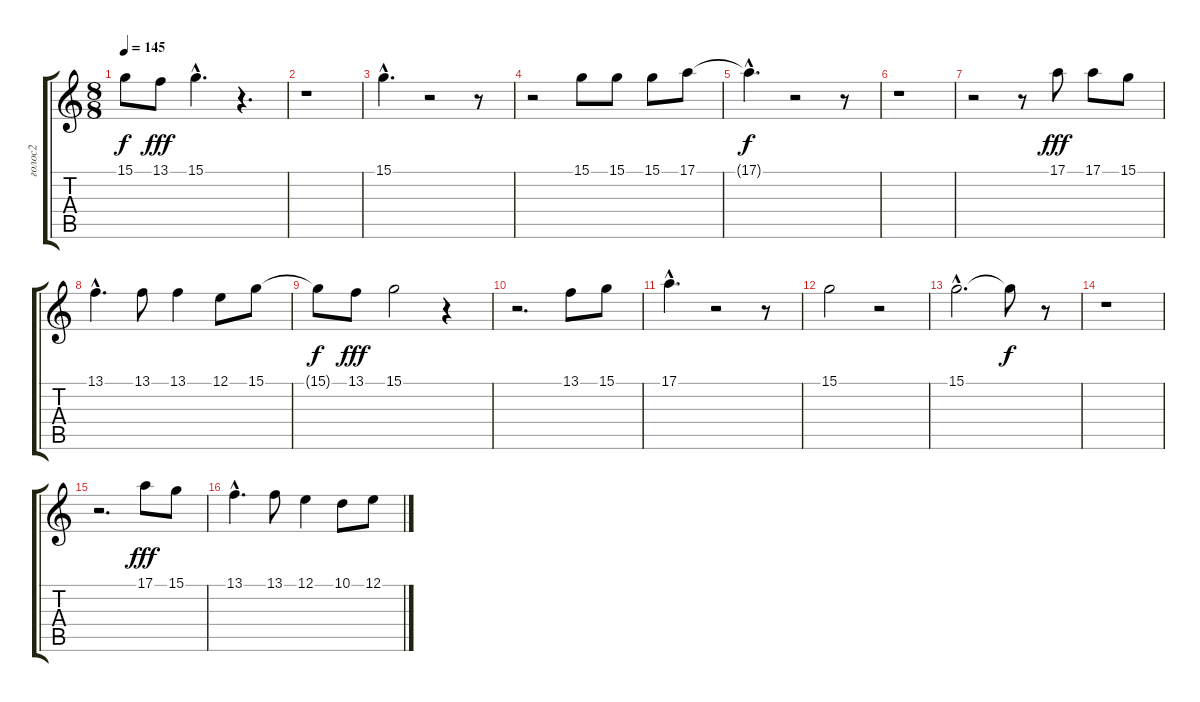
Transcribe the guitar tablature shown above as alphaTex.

\track ("голос2" "голос2") {instrument flute}
\staff {score tabs}
\tuning (E4 B3 G3 D3 A2 E2) {hide}
\ts (8 8)
\tempo 145
\clef g2
\ks c
15.1{t}.8{dy f} 13.1.8{dy fff} 15.1{hac}.4{d} r.4{d} |
r.1 |
15.1{hac}.4{d} r.2 r.8 |
r.2 15.1.8 15.1.8 15.1.8 17.1.8 |
17.1{hac t}.4{d dy f} r.2 r.8 |
r.1 |
r.2 r.8 17.1.8{dy fff} 17.1.8 15.1.8 |
13.1{hac}.4{d} 13.1.8 13.1.4 12.1.8 15.1.8 |
15.1{t}.8{dy f} 13.1.8{dy fff} 15.1.2 r.4 |
r.2{d} 13.1.8 15.1.8 |
17.1{hac}.4{d} r.2 r.8 |
15.1.2 r.2 |
15.1{hac}.2{d} 15.1{t}.8{dy f} r.8 |
r.1 |
r.2{d} 17.1.8{dy fff} 15.1.8 |
13.1{hac}.4{d} 13.1.8 12.1.4 10.1.8 12.1.8
